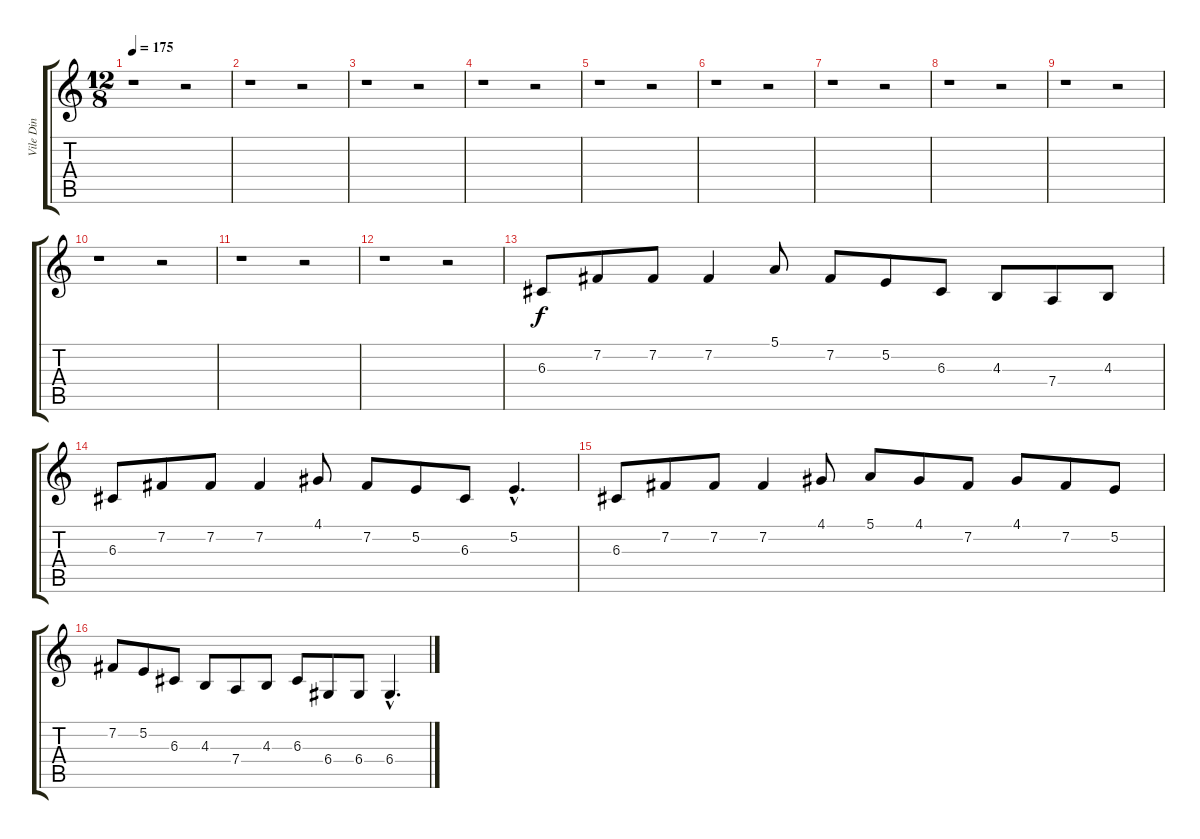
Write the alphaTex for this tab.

\track ("Vile Din" "Vile Din") {instrument violin}
\staff {score tabs}
\tuning (E4 B3 G3 D3 A2 E2) {hide}
\ts (12 8)
\tempo 175
\clef g2
\ks c
r.1{dy f} r.2 |
r.1 r.2 |
r.1 r.2 |
r.1 r.2 |
r.1 r.2 |
r.1 r.2 |
r.1 r.2 |
r.1 r.2 |
r.1 r.2 |
r.1 r.2 |
r.1 r.2 |
r.1 r.2 |
6.3.8 7.2.8 7.2.8 7.2.4 5.1.8 7.2.8 5.2.8 6.3.8 4.3.8 7.4.8 4.3.8 |
6.3.8 7.2.8 7.2.8 7.2.4 4.1.8 7.2.8 5.2.8 6.3.8 5.2{hac}.4{d} |
6.3.8 7.2.8 7.2.8 7.2.4 4.1.8 5.1.8 4.1.8 7.2.8 4.1.8 7.2.8 5.2.8 |
7.2.8 5.2.8 6.3.8 4.3.8 7.4.8 4.3.8 6.3.8 6.4.8 6.4.8 6.4{hac}.4{d}
